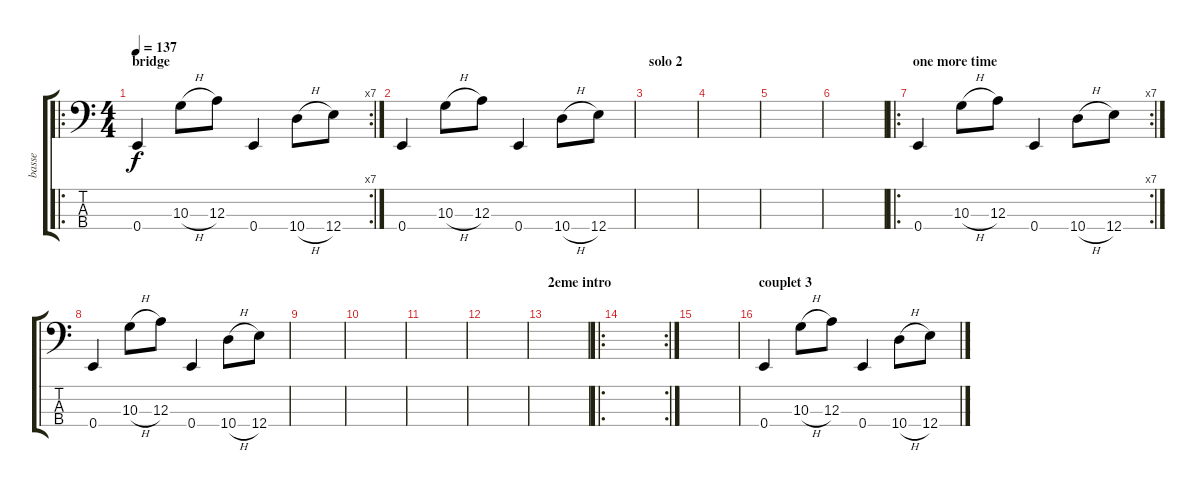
\track ("basse" "basse") {instrument electricbassfinger}
\staff {score tabs}
\tuning (G2 D2 A1 E1) {hide}
\ro
\rc 7
\ts (4 4)
\section ("" "bridge")
\tempo 137
\clef f4
\ks c
0.4.4{dy f} 10.3{h}.8 12.3.8 0.4.4 10.4{h}.8 12.4.8 |
0.4.4 10.3{h}.8 12.3.8 0.4.4 10.4{h}.8 12.4.8 |
\section ("" "solo 2")
|
|
|
|
\ro
\rc 7
\section ("" "one more time")
0.4.4 10.3{h}.8 12.3.8 0.4.4 10.4{h}.8 12.4.8 |
0.4.4 10.3{h}.8 12.3.8 0.4.4 10.4{h}.8 12.4.8 |
|
|
|
|
\section ("" "2eme intro")
|
\ro
\rc 2
|
|
\section ("" "couplet 3")
0.4.4 10.3{h}.8 12.3.8 0.4.4 10.4{h}.8 12.4.8
